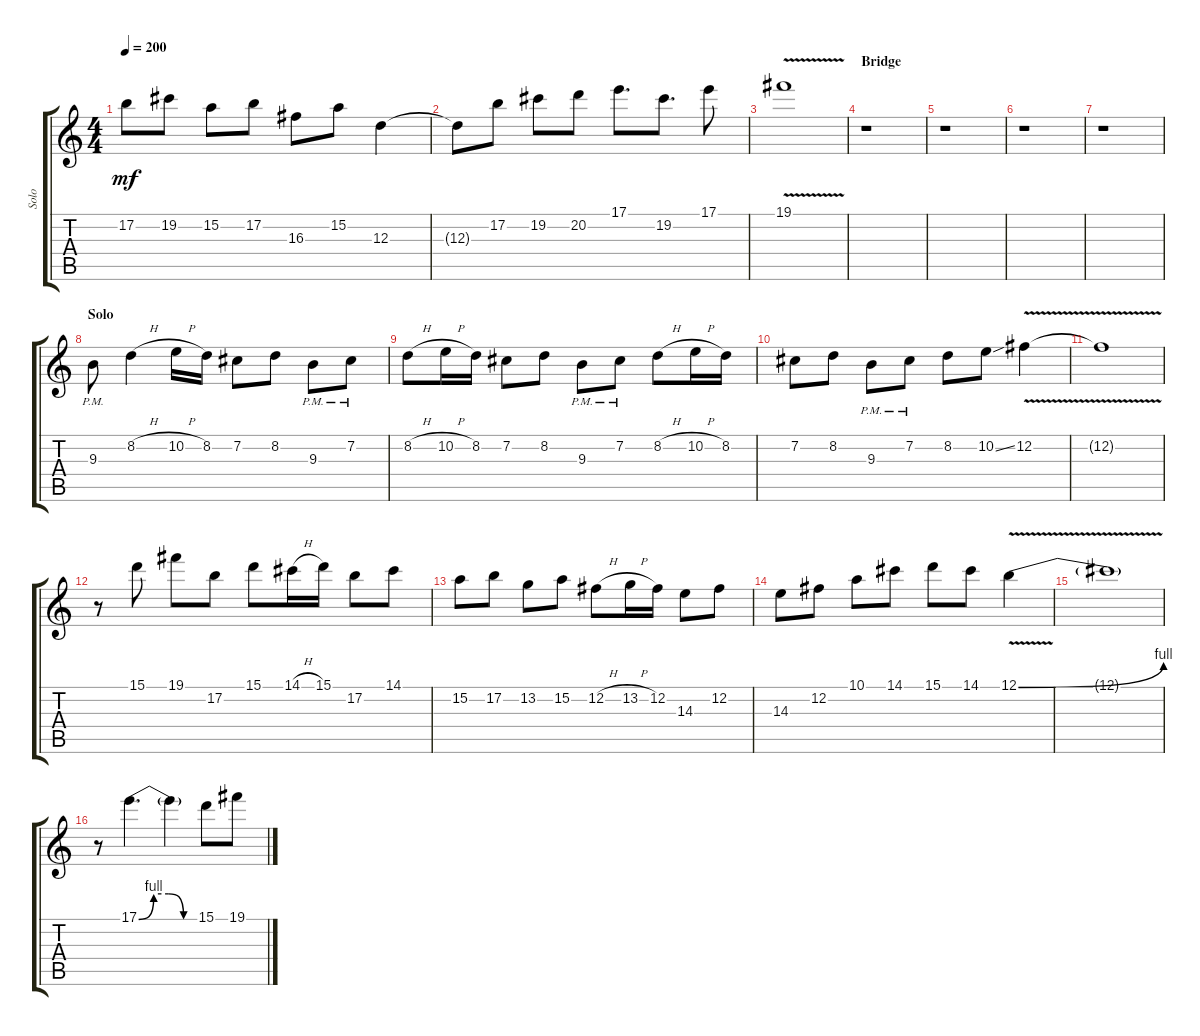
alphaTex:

\track ("Solo" "Solo") {instrument distortionguitar}
\staff {score tabs}
\tuning (B3 Gb3 D3 A2 E2 B1) {hide}
\ts (4 4)
\tempo 200
\clef g2
\ks c
17.2.8{dy mf} 19.2.8 15.2.8 17.2.8 16.3.8 15.2.8 12.3.4 |
12.3{t}.8 17.2.8 19.2.8 20.2.8 17.1.8{d} 19.2.8{d} 17.1.8 |
19.1{v}.1 |
\section ("" "Bridge")
r.1 |
r.1 |
r.1 |
r.1 |
\section ("" "Solo")
9.3{pm}.8 8.2{h}.4 10.2{h}.16 8.2.16 7.2.8 8.2.8 9.3{pm}.8 7.2{pm}.8 |
8.2{h}.8 10.2{h}.16 8.2.16 7.2.8 8.2.8 9.3{pm}.8 7.2{pm}.8 8.2{h}.8 10.2{h}.16 8.2.16 |
7.2.8 8.2.8 9.3{pm}.8 7.2{pm}.8 8.2.8 10.2{ss}.8 12.2{v}.4 |
12.2{t}.1 |
r.8 15.1.8 19.1.8 17.2.8 15.1.8 14.1{h}.16 15.1.16 17.2.8 14.1.8 |
15.2.8 17.2.8 13.2.8 15.2.8 12.2{h}.8 13.2{h}.16 12.2.16 14.3.8 12.2.8 |
14.3.8 12.2.8 10.1.8 14.1.8 15.1.8 14.1.8 12.1{be (bend 0 0 60 4) v}.4 |
12.1{t}.1 |
r.8 17.1{be (custom 0 0 15 4 30 4 45 0 60 0)}.4{d} 17.1{t}.4 15.1.8 19.1.8
